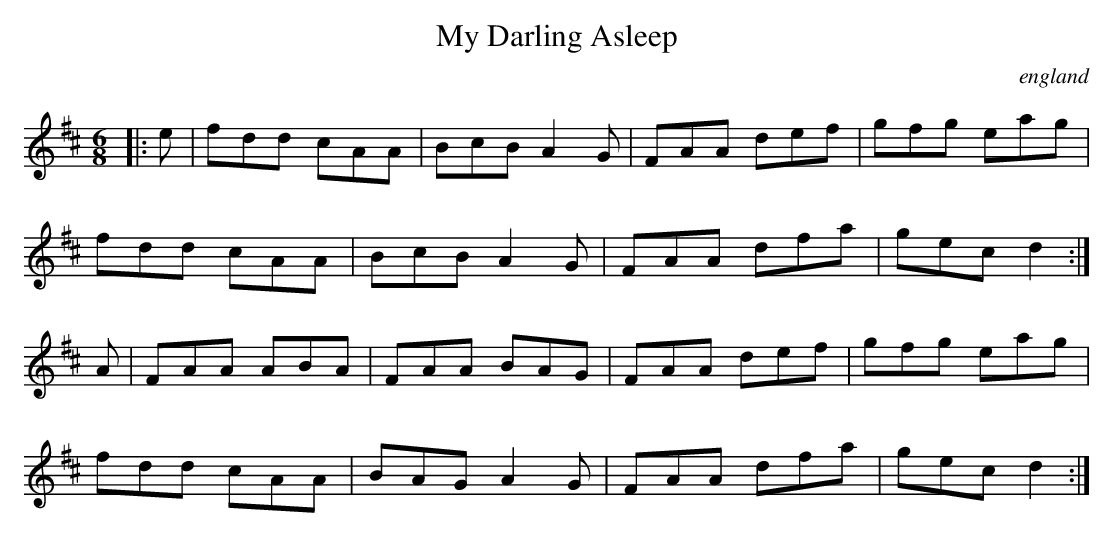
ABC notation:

X:1
T:My Darling Asleep
O:england
M:6/8
L:1/8
K:D
|:e|fdd cAA|BcB A2G|FAA def|gfg eag|
fdd cAA|BcB A2G|FAA dfa|gec d2:|
A|FAA ABA|FAA BAG|FAA def|gfg eag|
fdd cAA|BAG A2G|FAA dfa|gec d2:|
